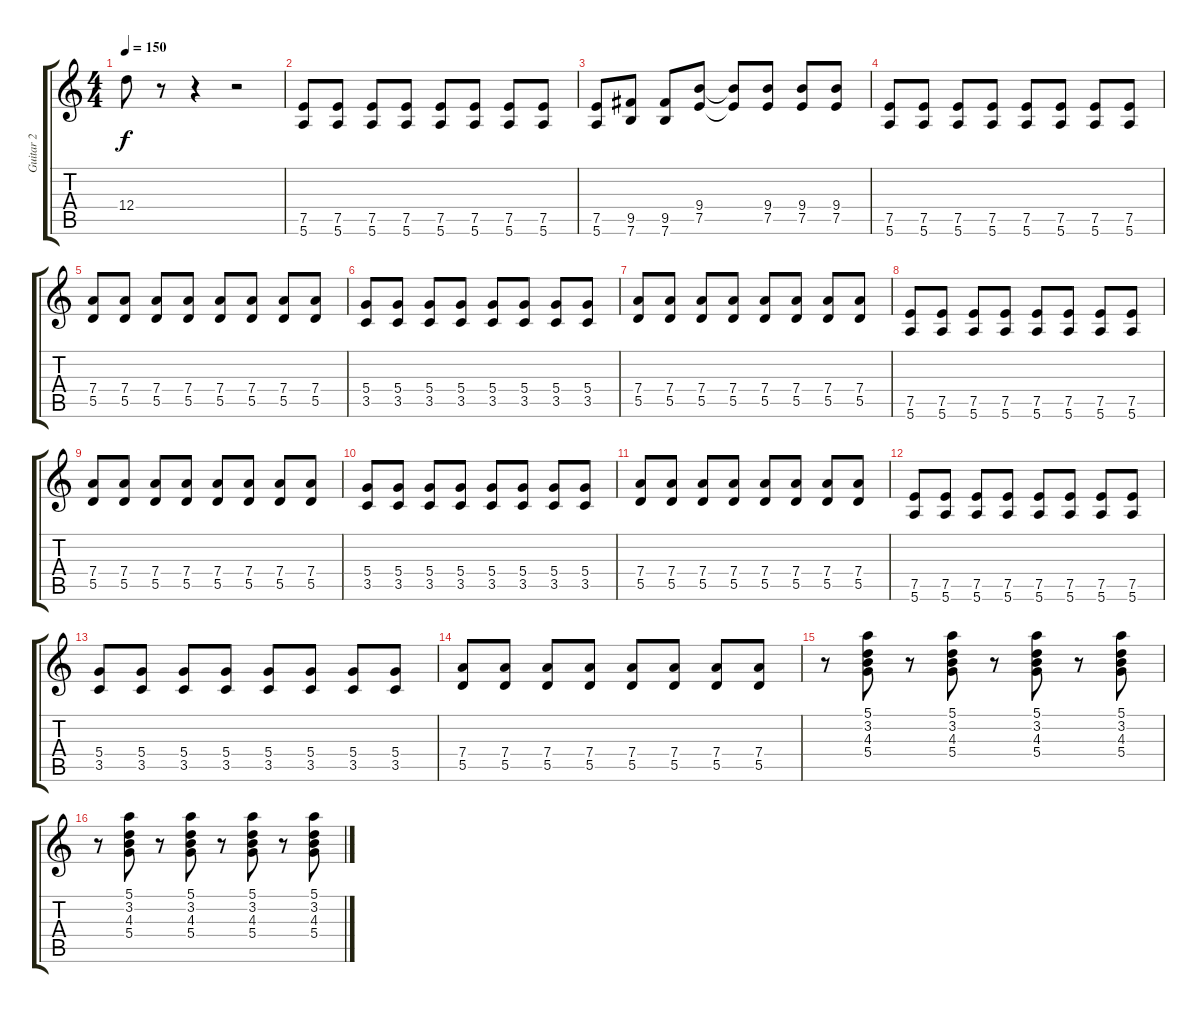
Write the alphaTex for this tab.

\track ("Guitar 2" "Guitar 2") {instrument overdrivenguitar}
\staff {score tabs}
\tuning (E4 B3 G3 D3 A2 E2) {hide}
\ts (4 4)
\tempo 150
\clef g2
\ks c
12.4.8{dy f} r.8 r.4 r.2 |
(7.5 5.6).8 (7.5 5.6).8 (7.5 5.6).8 (7.5 5.6).8 (7.5 5.6).8 (7.5 5.6).8 (7.5 5.6).8 (7.5 5.6).8 |
(7.5 5.6).8 (9.5 7.6).8 (9.5 7.6).8 (9.4 7.5).8 (9.4{t} 7.5{t}).8 (9.4 7.5).8 (9.4 7.5).8 (9.4 7.5).8 |
(7.5 5.6).8 (7.5 5.6).8 (7.5 5.6).8 (7.5 5.6).8 (7.5 5.6).8 (7.5 5.6).8 (7.5 5.6).8 (7.5 5.6).8 |
(7.4 5.5).8 (7.4 5.5).8 (7.4 5.5).8 (7.4 5.5).8 (7.4 5.5).8 (7.4 5.5).8 (7.4 5.5).8 (7.4 5.5).8 |
(5.4 3.5).8 (5.4 3.5).8 (5.4 3.5).8 (5.4 3.5).8 (5.4 3.5).8 (5.4 3.5).8 (5.4 3.5).8 (5.4 3.5).8 |
(7.4 5.5).8 (7.4 5.5).8 (7.4 5.5).8 (7.4 5.5).8 (7.4 5.5).8 (7.4 5.5).8 (7.4 5.5).8 (7.4 5.5).8 |
(7.5 5.6).8 (7.5 5.6).8 (7.5 5.6).8 (7.5 5.6).8 (7.5 5.6).8 (7.5 5.6).8 (7.5 5.6).8 (7.5 5.6).8 |
(7.4 5.5).8 (7.4 5.5).8 (7.4 5.5).8 (7.4 5.5).8 (7.4 5.5).8 (7.4 5.5).8 (7.4 5.5).8 (7.4 5.5).8 |
(5.4 3.5).8 (5.4 3.5).8 (5.4 3.5).8 (5.4 3.5).8 (5.4 3.5).8 (5.4 3.5).8 (5.4 3.5).8 (5.4 3.5).8 |
(7.4 5.5).8 (7.4 5.5).8 (7.4 5.5).8 (7.4 5.5).8 (7.4 5.5).8 (7.4 5.5).8 (7.4 5.5).8 (7.4 5.5).8 |
(7.5 5.6).8 (7.5 5.6).8 (7.5 5.6).8 (7.5 5.6).8 (7.5 5.6).8 (7.5 5.6).8 (7.5 5.6).8 (7.5 5.6).8 |
(5.4 3.5).8 (5.4 3.5).8 (5.4 3.5).8 (5.4 3.5).8 (5.4 3.5).8 (5.4 3.5).8 (5.4 3.5).8 (5.4 3.5).8 |
(7.4 5.5).8 (7.4 5.5).8 (7.4 5.5).8 (7.4 5.5).8 (7.4 5.5).8 (7.4 5.5).8 (7.4 5.5).8 (7.4 5.5).8 |
r.8 (5.1 3.2 4.3 5.4).8 r.8 (5.1 3.2 4.3 5.4).8 r.8 (5.1 3.2 4.3 5.4).8 r.8 (5.1 3.2 4.3 5.4).8 |
r.8 (5.1 3.2 4.3 5.4).8 r.8 (5.1 3.2 4.3 5.4).8 r.8 (5.1 3.2 4.3 5.4).8 r.8 (5.1 3.2 4.3 5.4).8
